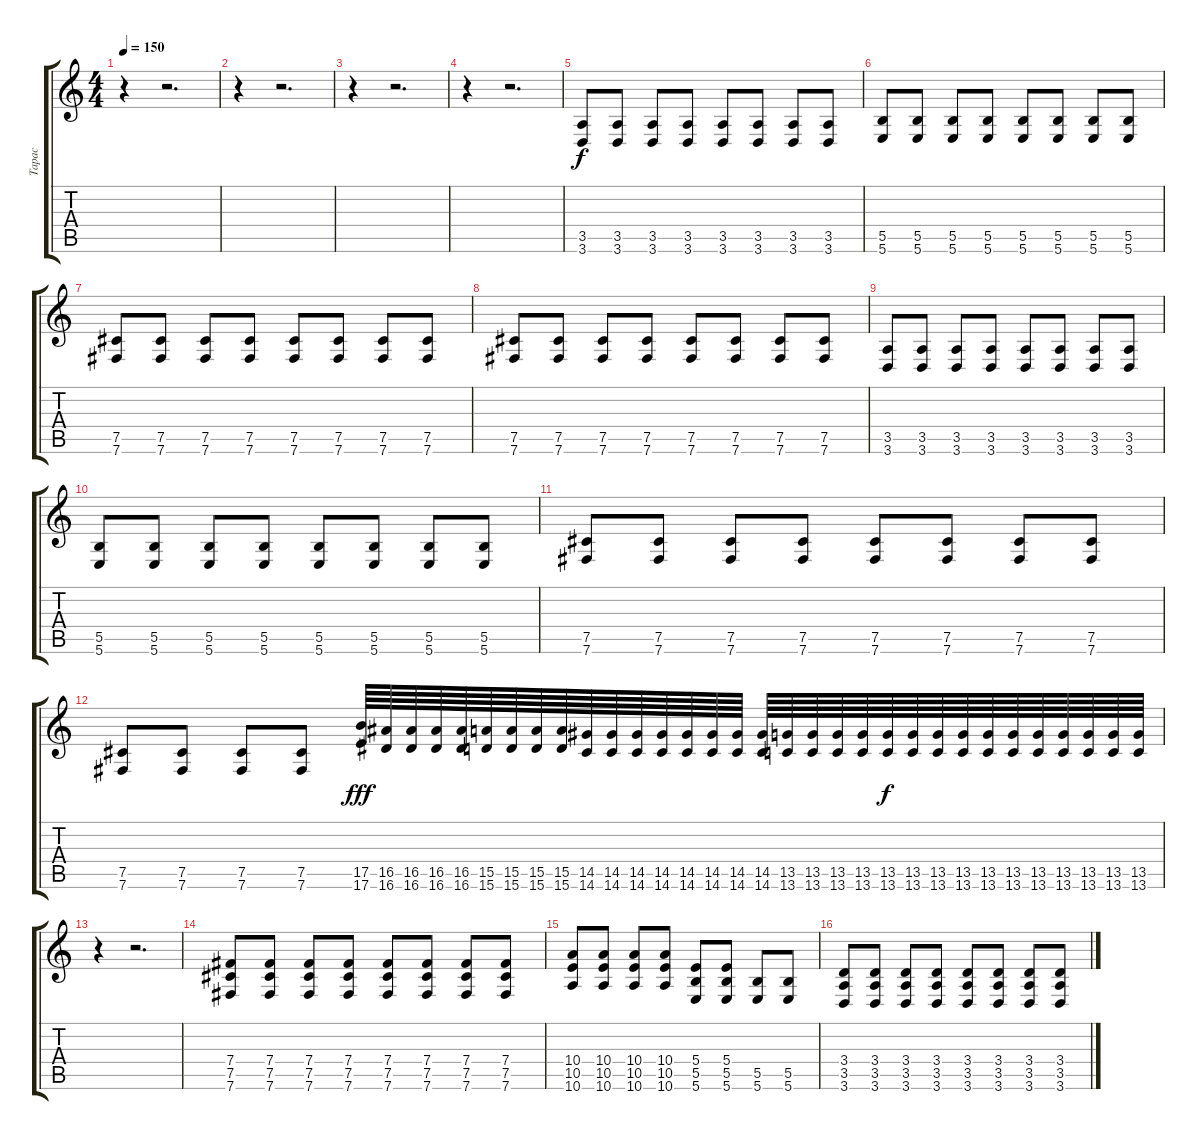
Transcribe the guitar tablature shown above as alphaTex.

\track ("Тарас" "Тарас") {instrument distortionguitar}
\staff {score tabs}
\tuning (Db4 Ab3 E3 B2 Gb2 B1) {hide}
\ts (4 4)
\tempo 150
\clef g2
\ks c
r.4{dy f} r.2{d} |
r.4 r.2{d} |
r.4 r.2{d} |
r.4 r.2{d} |
(3.5 3.6).8 (3.5 3.6).8 (3.5 3.6).8 (3.5 3.6).8 (3.5 3.6).8 (3.5 3.6).8 (3.5 3.6).8 (3.5 3.6).8 |
(5.5 5.6).8 (5.5 5.6).8 (5.5 5.6).8 (5.5 5.6).8 (5.5 5.6).8 (5.5 5.6).8 (5.5 5.6).8 (5.5 5.6).8 |
(7.5 7.6).8 (7.5 7.6).8 (7.5 7.6).8 (7.5 7.6).8 (7.5 7.6).8 (7.5 7.6).8 (7.5 7.6).8 (7.5 7.6).8 |
(7.5 7.6).8 (7.5 7.6).8 (7.5 7.6).8 (7.5 7.6).8 (7.5 7.6).8 (7.5 7.6).8 (7.5 7.6).8 (7.5 7.6).8 |
(3.5 3.6).8 (3.5 3.6).8 (3.5 3.6).8 (3.5 3.6).8 (3.5 3.6).8 (3.5 3.6).8 (3.5 3.6).8 (3.5 3.6).8 |
(5.5 5.6).8 (5.5 5.6).8 (5.5 5.6).8 (5.5 5.6).8 (5.5 5.6).8 (5.5 5.6).8 (5.5 5.6).8 (5.5 5.6).8 |
(7.5 7.6).8 (7.5 7.6).8 (7.5 7.6).8 (7.5 7.6).8 (7.5 7.6).8 (7.5 7.6).8 (7.5 7.6).8 (7.5 7.6).8 |
(7.5 7.6).8 (7.5 7.6).8 (7.5 7.6).8 (7.5 7.6).8 (17.5 17.6).64{dy fff} (16.5 16.6).64 (16.5 16.6).64 (16.5 16.6).64 (16.5 16.6).64 (15.5 15.6).64 (15.5 15.6).64 (15.5 15.6).64 (15.5 15.6).64 (14.5 14.6).64 (14.5 14.6).64 (14.5 14.6).64 (14.5 14.6).64 (14.5 14.6).64 (14.5 14.6).64 (14.5 14.6).64 (14.5 14.6).64 (13.5 13.6).64 (13.5 13.6).64 (13.5 13.6).64 (13.5 13.6).64 (13.5 13.6).64{dy f} (13.5 13.6).64 (13.5 13.6).64 (13.5 13.6).64 (13.5 13.6).64 (13.5 13.6).64 (13.5 13.6).64 (13.5 13.6).64 (13.5 13.6).64 (13.5 13.6).64 (13.5 13.6).64 |
r.4 r.2{d} |
(7.4 7.5 7.6).8 (7.4 7.5 7.6).8 (7.4 7.5 7.6).8 (7.4 7.5 7.6).8 (7.4 7.5 7.6).8 (7.4 7.5 7.6).8 (7.4 7.5 7.6).8 (7.4 7.5 7.6).8 |
(10.4 10.5 10.6).8 (10.4 10.5 10.6).8 (10.4 10.5 10.6).8 (10.4 10.5 10.6).8 (5.4 5.5 5.6).8 (5.4 5.5 5.6).8 (5.5 5.6).8 (5.5 5.6).8 |
(3.4 3.5 3.6).8 (3.4 3.5 3.6).8 (3.4 3.5 3.6).8 (3.4 3.5 3.6).8 (3.4 3.5 3.6).8 (3.4 3.5 3.6).8 (3.4 3.5 3.6).8 (3.4 3.5 3.6).8
